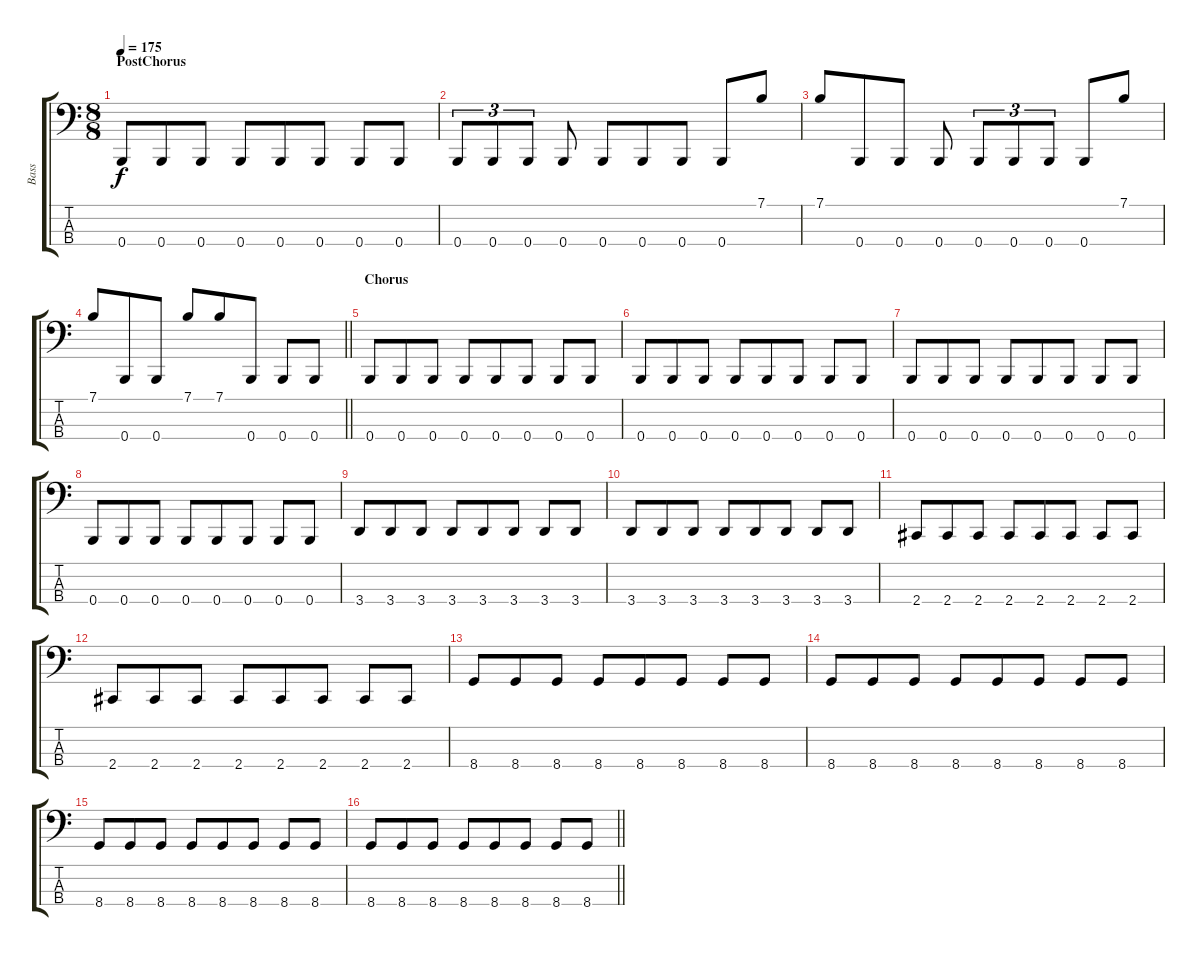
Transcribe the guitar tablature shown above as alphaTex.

\track ("Bass" "Bass") {instrument electricbasspick}
\staff {score tabs}
\tuning (E2 B1 Gb1 B0) {hide}
\ts (8 8)
\section ("" "PostChorus")
\tempo 175
\clef f4
\ks c
0.4.8{dy f} 0.4.8 0.4.8 0.4.8 0.4.8 0.4.8 0.4.8 0.4.8 |
0.4.8{tu (3 2)} 0.4.8{tu (3 2)} 0.4.8{tu (3 2)} 0.4.8 0.4.8 0.4.8 0.4.8 0.4.8 7.1.8 |
7.1.8 0.4.8 0.4.8 0.4.8 0.4.8{tu (3 2)} 0.4.8{tu (3 2)} 0.4.8{tu (3 2)} 0.4.8 7.1.8 |
\barLineRight lightlight
7.1.8 0.4.8 0.4.8 7.1.8 7.1.8 0.4.8 0.4.8 0.4.8 |
\section ("" "Chorus")
0.4.8 0.4.8 0.4.8 0.4.8 0.4.8 0.4.8 0.4.8 0.4.8 |
0.4.8 0.4.8 0.4.8 0.4.8 0.4.8 0.4.8 0.4.8 0.4.8 |
0.4.8 0.4.8 0.4.8 0.4.8 0.4.8 0.4.8 0.4.8 0.4.8 |
0.4.8 0.4.8 0.4.8 0.4.8 0.4.8 0.4.8 0.4.8 0.4.8 |
3.4.8 3.4.8 3.4.8 3.4.8 3.4.8 3.4.8 3.4.8 3.4.8 |
3.4.8 3.4.8 3.4.8 3.4.8 3.4.8 3.4.8 3.4.8 3.4.8 |
2.4.8 2.4.8 2.4.8 2.4.8 2.4.8 2.4.8 2.4.8 2.4.8 |
2.4.8 2.4.8 2.4.8 2.4.8 2.4.8 2.4.8 2.4.8 2.4.8 |
8.4.8 8.4.8 8.4.8 8.4.8 8.4.8 8.4.8 8.4.8 8.4.8 |
8.4.8 8.4.8 8.4.8 8.4.8 8.4.8 8.4.8 8.4.8 8.4.8 |
8.4.8 8.4.8 8.4.8 8.4.8 8.4.8 8.4.8 8.4.8 8.4.8 |
\barLineRight lightlight
8.4.8 8.4.8 8.4.8 8.4.8 8.4.8 8.4.8 8.4.8 8.4.8
